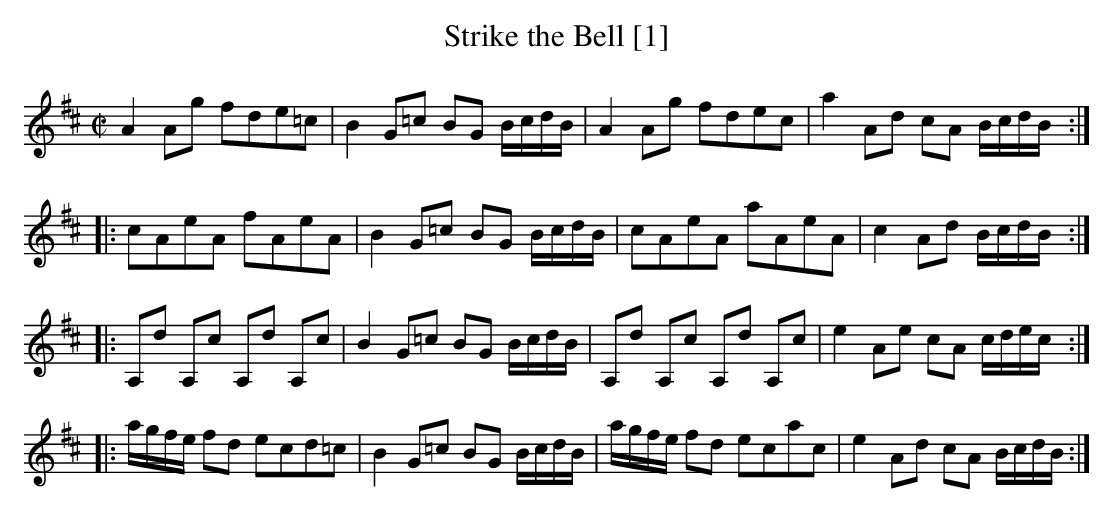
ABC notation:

X:1
T:Strike the Bell [1]
M:C|
L:1/8
K:D
A2 Ag fde=c|B2 G=c BG B/c/d/B/|A2 Ag fdec|a2Ad cA B/c/d/B/:|
|:cAeA fAeA|B2 G=c BG B/c/d/B/|cAeA aAeA|c2 Ad B/c/d/B/:|
|:A,d A,c A,d A,c|B2 G=c BG B/c/d/B/|A,d A,c A,d A,c|e2 Ae cA c/d/e/c/:|
|:a/g/f/e/ fd ecd=c|B2 G=c BG B/c/d/B/|a/g/f/e/ fd ecac|e2 Ad cA B/c/d/B/:|]
